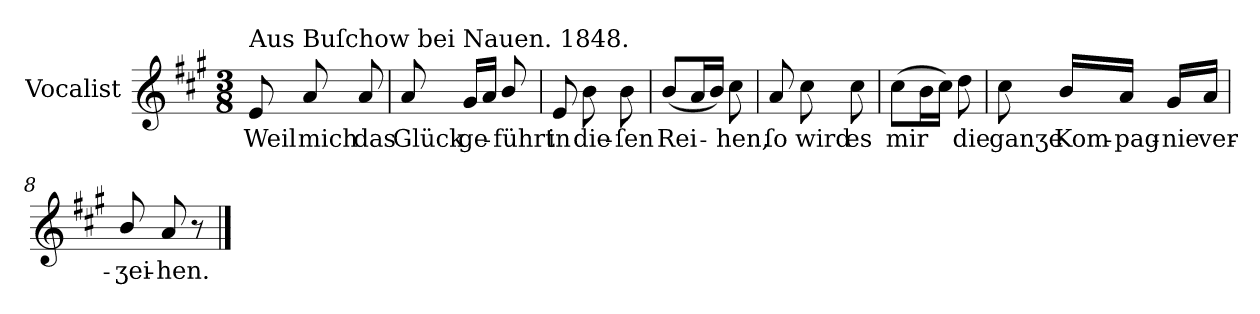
**kern	**text
*part1	*part1
*staff1	*staff1
*I"Vocalist	*
*k[f#c#g#]	*
*A:	*
*M3/8	*
=1	=1
!LO:TX:a:t=Aus Buſchow bei Nauen. 1848.	!
8e	Weil
8a	mich
8a	das
=2	=2
8a	Glück
16g#LL	ge-
16aJJ	.
8b/	-führt
=3	=3
8e	in
8b	die-
8b	-ſen
=4	=4
(8bL	Rei-
16aL	.
16bJJ)	.
8cc#	-hen,
=5	=5
8a	ſo
8cc#	wird
8cc#	es
=6	=6
(8cc#L	mir
16bL	.
16cc#JJ)	.
8dd	die
=7	=7
8cc#	ganʒe
16bLL	Kom-
16aJJ	-pag-
16g#LL	-nie
16aJJ	ver-
=8	=8
8b/	-ʒei-
8a	-hen.
8r	.
==	==
*-	*-
